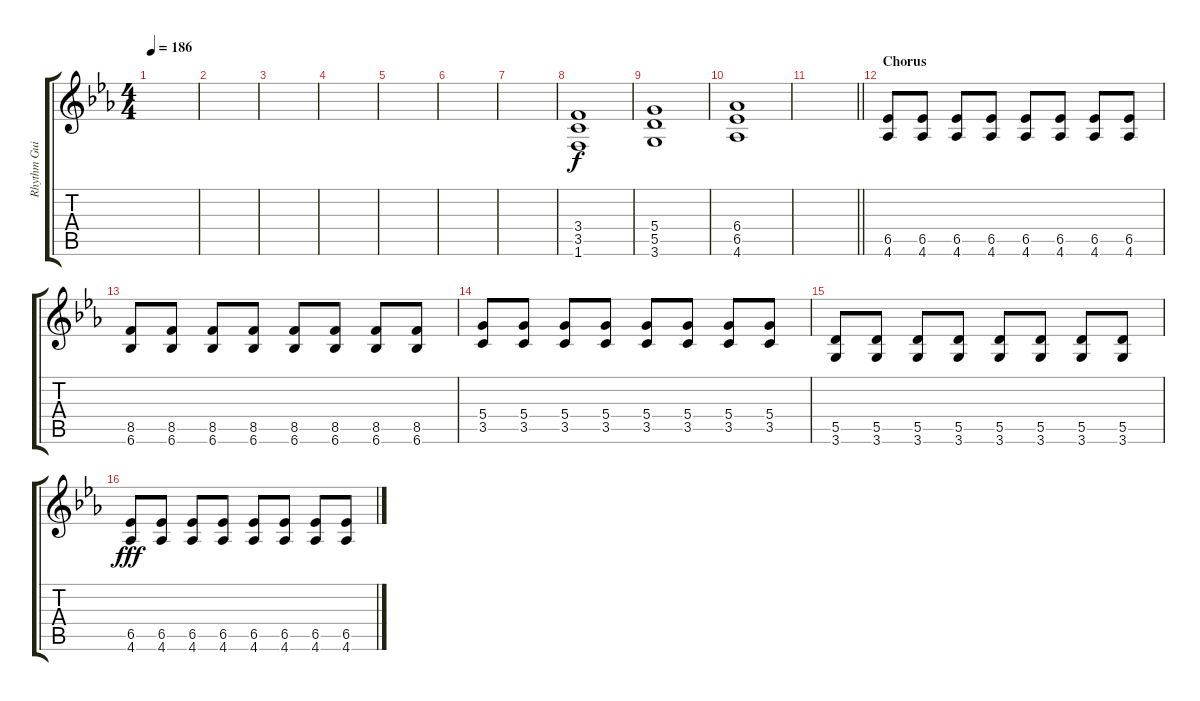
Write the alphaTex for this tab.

\track ("Rhythm Guitar" "Rhythm Gui") {instrument distortionguitar}
\staff {score tabs}
\tuning (E4 B3 G3 D3 A2 E2) {hide}
\ts (4 4)
\tempo 186
\clef g2
\ks eb
|
|
|
|
|
|
|
(3.4 3.5 1.6).1 |
(5.4 5.5 3.6).1 |
(6.4 6.5 4.6).1 |
\barLineRight lightlight
|
\section ("" "Chorus")
(6.5 4.6).8 (6.5 4.6).8 (6.5 4.6).8 (6.5 4.6).8 (6.5 4.6).8 (6.5 4.6).8 (6.5 4.6).8 (6.5 4.6).8 |
(8.5 6.6).8 (8.5 6.6).8 (8.5 6.6).8 (8.5 6.6).8 (8.5 6.6).8 (8.5 6.6).8 (8.5 6.6).8 (8.5 6.6).8 |
(5.4 3.5).8 (5.4 3.5).8 (5.4 3.5).8 (5.4 3.5).8 (5.4 3.5).8 (5.4 3.5).8 (5.4 3.5).8 (5.4 3.5).8 |
(5.5 3.6).8 (5.5 3.6).8 (5.5 3.6).8 (5.5 3.6).8 (5.5 3.6).8 (5.5 3.6).8 (5.5 3.6).8 (5.5 3.6).8 |
(6.5 4.6).8{dy fff} (6.5 4.6).8 (6.5 4.6).8 (6.5 4.6).8 (6.5 4.6).8 (6.5 4.6).8 (6.5 4.6).8 (6.5 4.6).8
